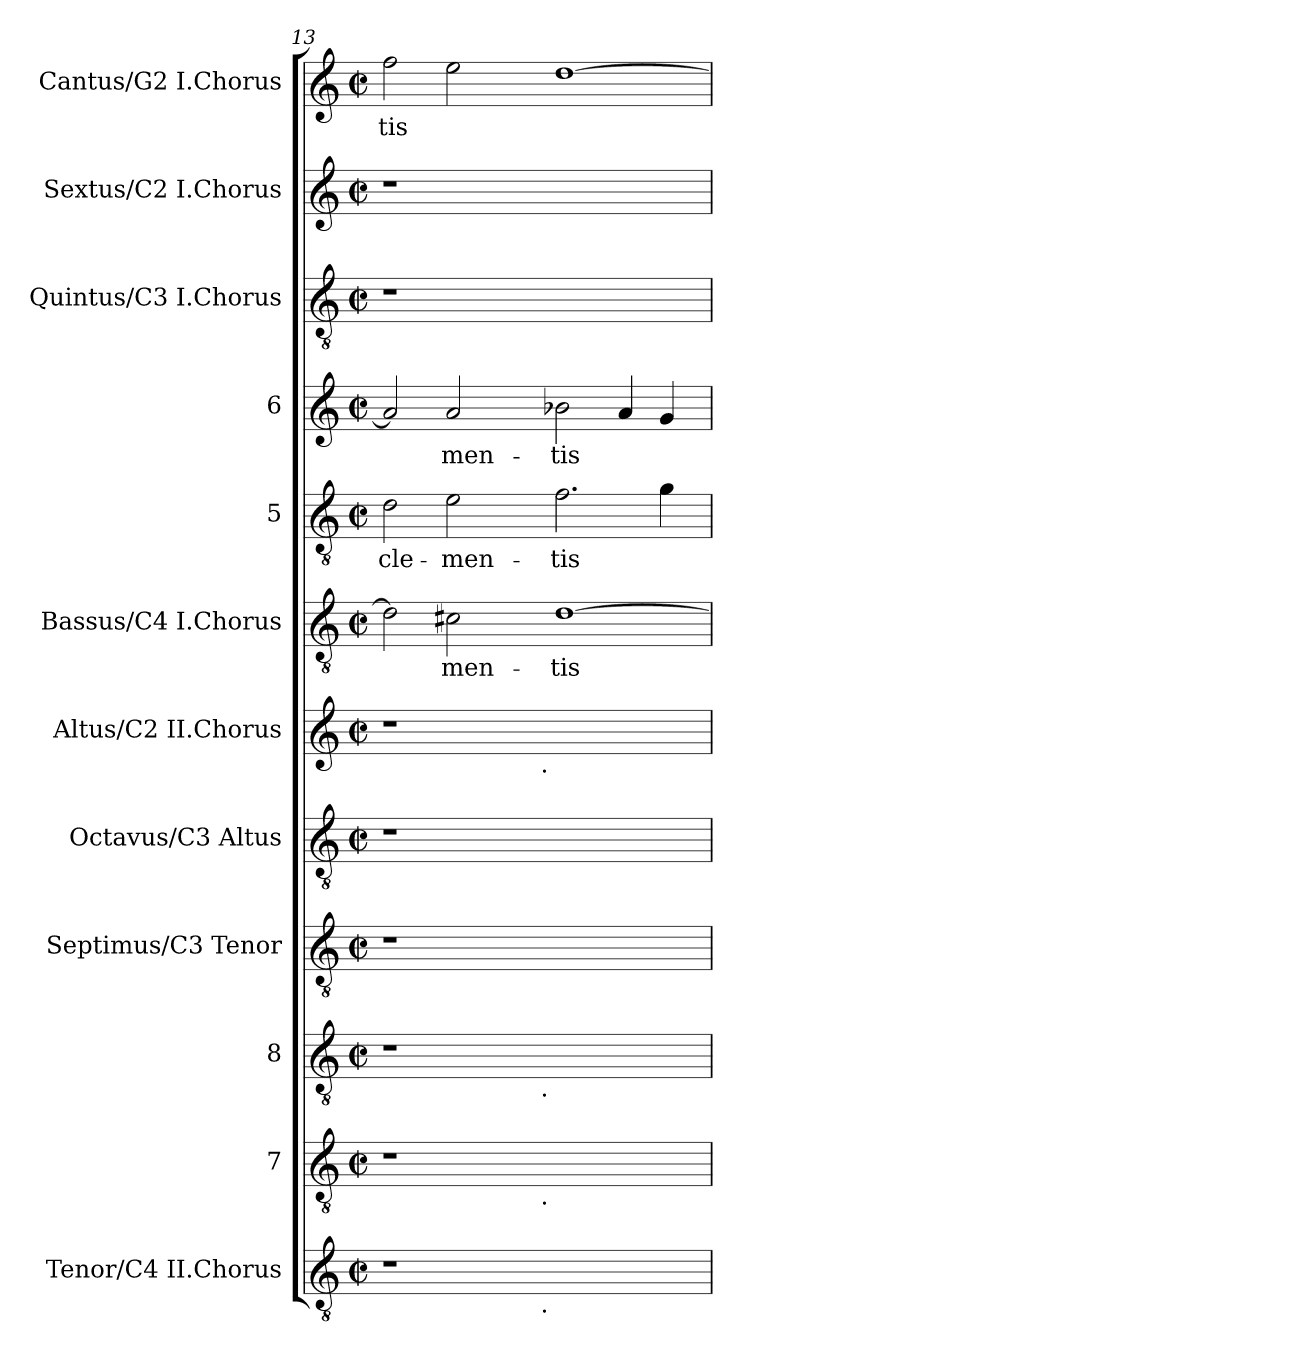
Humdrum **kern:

**kern	**kern	**kern	**kern	**kern	**kern	**kern	**text	**kern	**text	**kern	**text	**kern	**kern	**kern	**text
*part12	*part11	*part10	*part9	*part8	*part7	*part6	*part6	*part5	*part5	*part4	*part4	*part3	*part2	*part1	*part1
*staff12	*staff11	*staff10	*staff9	*staff8	*staff7	*staff6	*staff6	*staff5	*staff5	*staff4	*staff4	*staff3	*staff2	*staff1	*staff1
*I"Tenor/C4  II.Chorus	*I"7	*I"8	*I"Septimus/C3  Tenor	*I"Octavus/C3  Altus	*I"Altus/C2  II.Chorus	*I"Bassus/C4  I.Chorus	*	*I"5	*	*I"6	*	*I"Quintus/C3  I.Chorus	*I"Sextus/C2  I.Chorus	*I"Cantus/G2  I.Chorus	*
*I'T	*	*	*	*	*I'A	*I'B	*	*	*	*	*	*	*	*I'C	*
*clefGv2	*clefGv2	*clefGv2	*clefGv2	*clefGv2	*clefG2	*clefGv2	*	*clefGv2	*	*clefG2	*	*clefGv2	*clefG2	*clefG2	*
*k[]	*k[]	*k[]	*k[]	*k[]	*k[]	*k[]	*	*k[]	*	*k[]	*	*k[]	*k[]	*k[]	*
*C:	*C:	*C:	*C:	*C:	*C:	*C:	*	*C:	*	*C:	*	*C:	*C:	*C:	*
*M2/2	*M2/2	*M2/2	*M2/2	*M2/2	*M2/2	*M2/2	*	*M2/2	*	*M2/2	*	*M2/2	*M2/2	*M2/2	*
*met(c|)	*met(c|)	*met(c|)	*met(c|)	*met(c|)	*met(c|)	*met(c|)	*	*met(c|)	*	*met(c|)	*	*met(c|)	*met(c|)	*met(c|)	*
=13	=13	=13	=13	=13	=13	=13	=13	=13	=13	=13	=13	=13	=13	=13	=13
!	!	!	!	!	!	!	!LO:LY:b:cj	!	!LO:LY:b:cj	!	!LO:LY:b:cj	!	!	!	!LO:LY:b:cj
*^	*^	*^	*	*	*^	*	*	*	*	*	*	*	*	*	*
1r	2ryy	1r	2ryy	1r	2ryy	1r	1r	1r	2ryy	2d\]	--	2d\	cle-	2a/]	--	1r	1r	2ff\	-tis-
!	!	!	!	!	!	!	!	!	!	!	!LO:LY:b:cj	!	!LO:LY:b:cj	!	!LO:LY:b:cj	!	!	!	!LO:LY:b:cj
.	4ryy	.	4ryy	.	4ryy	.	.	.	4ryy	2c#X\	-men-	2e\	-men-	2a/	-men-	.	.	2ee\	--
.	8ryy	.	8ryy	.	8ryy	.	.	.	8ryy	.	.	.	.	.	.	.	.	.	.
.	16ryy	.	16ryy	.	16ryy	.	.	.	16ryy	.	.	.	.	.	.	.	.	.	.
.	64ryy	.	64ryy	.	64ryy	.	.	.	64ryy	.	.	.	.	.	.	.	.	.	.
!	!	!	!	!	!	!	!	!	!LO:TX:b:t=.	!	!	!	!	!	!	!	!	!	!
!	!	!	!	!	!LO:TX:b:t=.	!	!	!	!	!	!	!	!	!	!	!	!	!	!
!	!	!	!LO:TX:b:t=.	!	!	!	!	!	!	!	!	!	!	!	!	!	!	!	!
!	!LO:TX:b:t=.	!	!	!	!	!	!	!	!	!	!	!	!	!	!	!	!	!	!
.	1ryy	.	1ryy	.	1ryy	.	.	.	1ryy	.	.	.	.	.	.	.	.	.	.
!	!	!	!	!	!	!	!	!	!	!	!LO:LY:b:cj	!	!LO:LY:b:cj	!	!LO:LY:b:cj	!	!	!	!LO:LY:b:cj
1ryy	.	1ryy	.	1ryy	.	1ryy	1ryy	1ryy	.	[>1d	-tis-	2.f\	-tis-	2b-X\	-tis-	1ryy	1ryy	[>1dd	--
!	!	!	!	!	!	!	!	!	!	!	!	!	!	!	!LO:LY:b:cj	!	!	!	!
.	.	.	.	.	.	.	.	.	.	.	.	.	.	4a/	--	.	.	.	.
!	!	!	!	!	!	!	!	!	!	!	!	!	!LO:LY:b:cj	!	!LO:LY:b:cj	!	!	!	!
.	.	.	.	.	.	.	.	.	.	.	.	4g\	--	4g/	--	.	.	.	.
.	32.ryy	.	32.ryy	.	32.ryy	.	.	.	32.ryy	.	.	.	.	.	.	.	.	.	.
*v	*v	*	*	*v	*v	*	*	*v	*v	*	*	*	*	*	*	*	*	*	*
*	*v	*v	*	*	*	*	*	*	*	*	*	*	*	*	*	*
=	=	=	=	=	=	=	=	=	=	=	=	=	=	=	=
*-	*-	*-	*-	*-	*-	*-	*-	*-	*-	*-	*-	*-	*-	*-	*-
